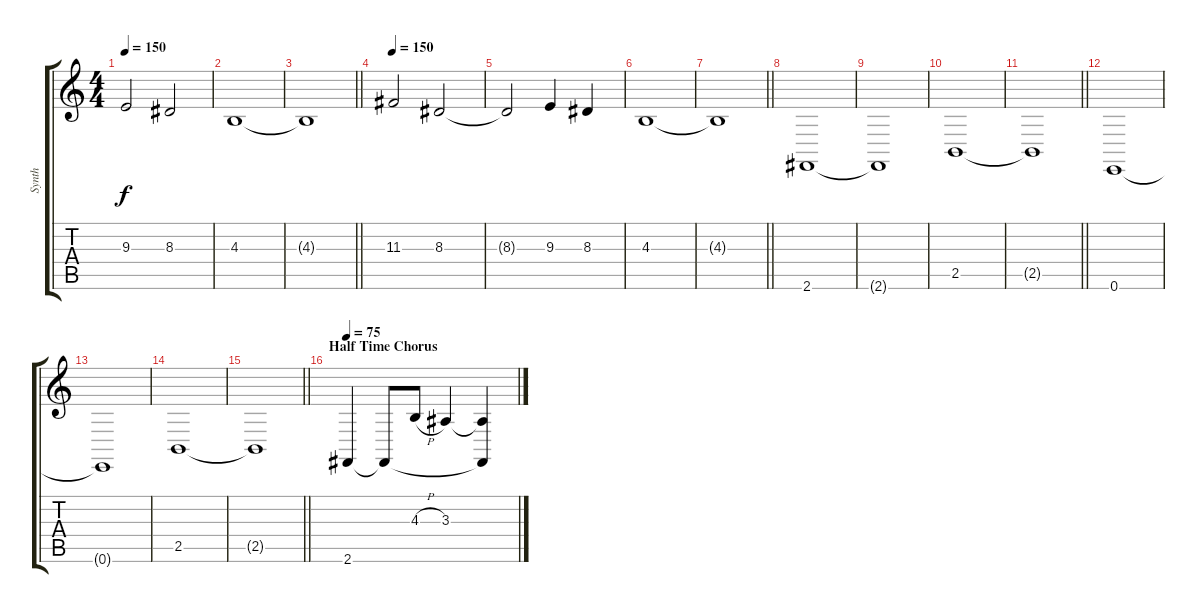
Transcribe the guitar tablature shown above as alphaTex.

\track ("Synth" "Synth") {instrument synthstrings1}
\staff {score tabs}
\tuning (E4 B3 G3 D3 A2 E2) {hide}
\ts (4 4)
\tempo 150
\clef g2
\ks c
9.3.2{dy f} 8.3.2 |
4.3.1 |
\barLineRight lightlight
4.3{t}.1 |
\tempo 150
11.3.2 8.3.2 |
8.3{t}.2 9.3.4 8.3.4 |
4.3.1 |
\barLineRight lightlight
4.3{t}.1 |
2.6.1{volume 16} |
2.6{t}.1 |
2.5.1 |
\barLineRight lightlight
2.5{t}.1 |
0.6.1 |
0.6{t}.1 |
2.5.1 |
\barLineRight lightlight
2.5{t}.1 |
\section ("" "Half Time Chorus")
\tempo 75
2.6.4 2.6{t}.8 4.3{h}.8 3.3.4 (3.3{t} 2.6{t}).4
